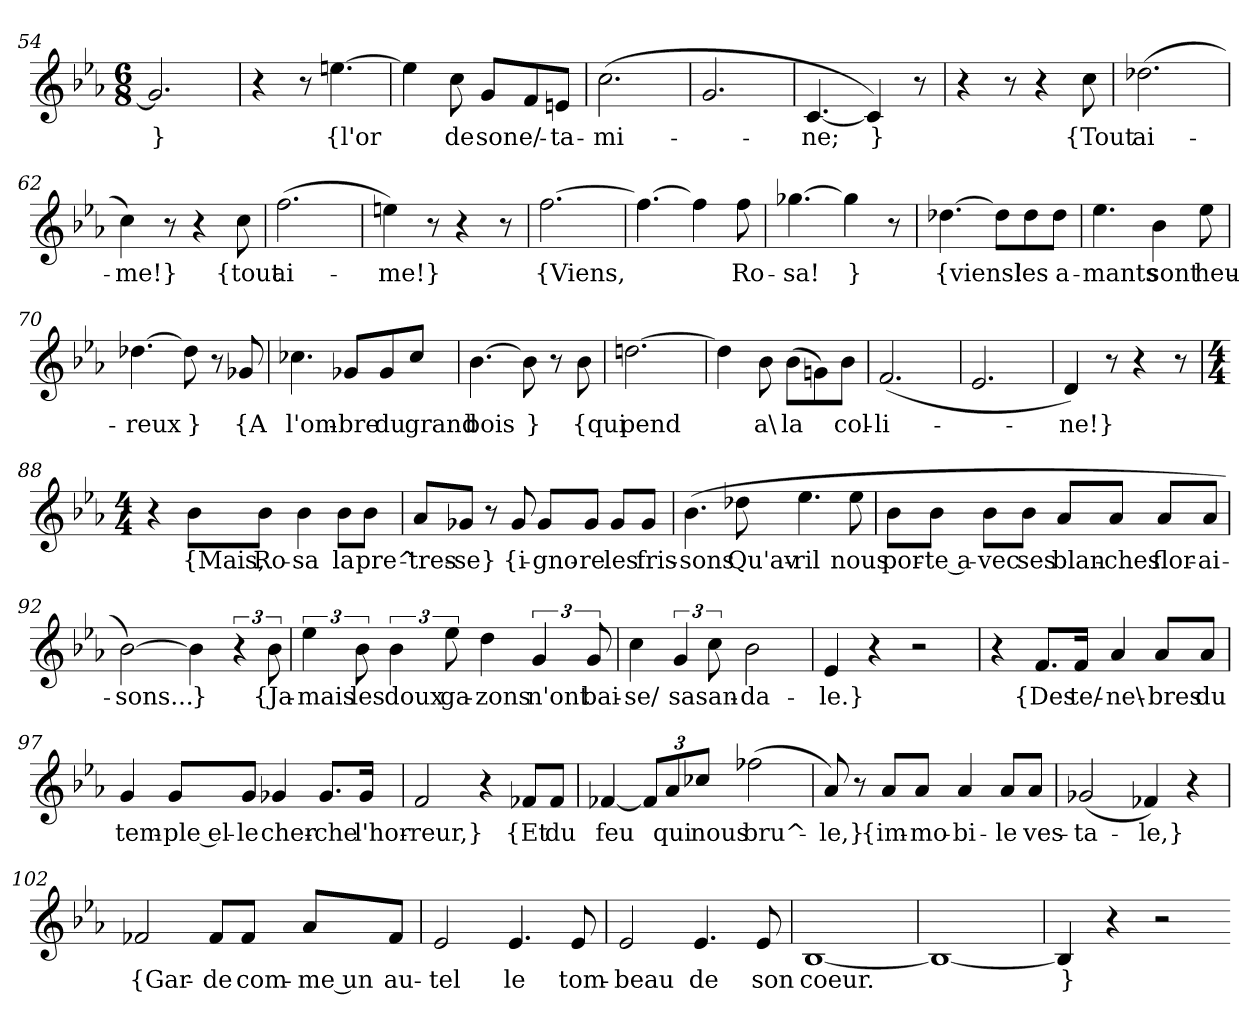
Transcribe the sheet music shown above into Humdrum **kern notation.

**kern	**text
*part1	*part1
*staff1	*staff1
*clefG2	*
*k[b-e-a-]	*
*M6/8	*
=54	=54
2.g]	}
=55	=55
4r	.
8r	.
[4.een	{l'or
=56	=56
4een]	.
8cc	de
8g/L	son
8f/	e/-
8en/J	-ta-
=57	=57
(2.cc	-mi-
=58	=58
2.g	.
=59	=59
[4.c	-ne;
4c])	}
8r	.
=60	=60
4r	.
8r	.
4r	.
8cc	{Tout
=61	=61
(2.dd-X	ai-
=62	=62
4cc)	-me!}
8r	.
4r	.
8cc	{tout
=63	=63
(2.ff	ai-
=64	=64
4een)	-me!}
8r	.
4r	.
8r	.
=65	=65
[2.ff	{Viens,
=66	=66
4.ff_	.
4ff]	.
8ff	Ro-
=67	=67
[4.gg-X	-sa!
4gg-]	}
8r	.
=68	=68
[4.dd-X	{viens!
8dd-\L]	.
8dd-\	les
8dd-\J	a-
=69	=69
4.ee-	-mants
4b-	sont
8ee-	heu-
=70	=70
[4.dd-X	-reux
8dd-]	}
8r	.
8g-X	{A
=71	=71
4.cc-X	l'om-
8g-X/L	-bre
8g-/	du
8cc-/J	grand
=72	=72
[4.b-	bois
8b-]	}
8r	.
8b-	{qui
=73	=73
[2.ddn	pend
=74	=74
4ddn]	.
8b-	a\
(8b-\L	la
8gn\)	.
8b-\J	col-
=75	=75
(2.f	-li-
=76	=76
2.e-	.
=77	=77
4d)	-ne!}
8r	.
4r	.
8r	.
=88	=88
*M4/4	*
4r	.
8b-\L	{Mais,
8b-\J	Ro-
4b-	-sa
8b-\L	la
8b-\J	pre^-
=89	=89
8a-/L	-tres-
8g-X/J	-se}
8r	.
8g-	{i-
8g-/L	-gno-
8g-/J	-re
8g-/L	les
8g-/J	fris-
=90	=90
(4.b-	-sons
8dd-X	Qu'av-
4.ee-	-ril
8ee-	nous
=91	=91
8b-\L	por-
8b-\J	-te a-
8b-\L	-vec
8b-\J	ses
8a-/L	blan-
8a-/J	-ches
8a-/L	flor-
8a-/J	-ai-
=92	=92
[2b-)	-sons...
4b-]	}
6r	.
12b-	{Ja-
=93	=93
6ee-	-mais
12b-	les
6b-	doux
12ee-	ga-
4dd	-zons
6g	n'ont
12g	bai-
=94	=94
4cc	-se/
6g	sa
12cc	san-
2b-	-da-
=95	=95
4e-	-le.}
4r	.
2r	.
=96	=96
4r	.
8.f/L	{Des
16f/Jk	te/-
4a-	-ne\-
8a-/L	-bres
8a-/J	du
=97	=97
4g	tem-
8g/L	-ple el-
8g/J	-le
4g-X	cher-
8.g-/L	-che
16g-/Jk	l'hor-
=98	=98
2f	-reur,}
4r	.
8f-X/L	{Et
8f-/J	du
=99	=99
[4f-X	feu
12f-/L]	.
12a-/	qui
12cc-X/J	nous
(2ff-X	bru^-
=100	=100
8a-)	-le,}
8r	.
8a-/L	{im-
8a-/J	-mo-
4a-	-bi-
8a-/L	-le
8a-/J	ves-
=101	=101
(2g-X	-ta-
4f-X)	-le,}
4r	.
=102	=102
2f-X	{Gar-
8f-/L	-de
8f-/J	com-
8a-/L	-me un
8f-/J	au-
=103	=103
2e-	-tel
4.e-	le
8e-	tom-
=104	=104
2e-	-beau
4.e-	de
8e-	son
=105	=105
[1B-	coeur.
=106	=106
1B-_	.
=107	=107
4B-]	}
4r	.
2r	.
=-	=-
*-	*-
